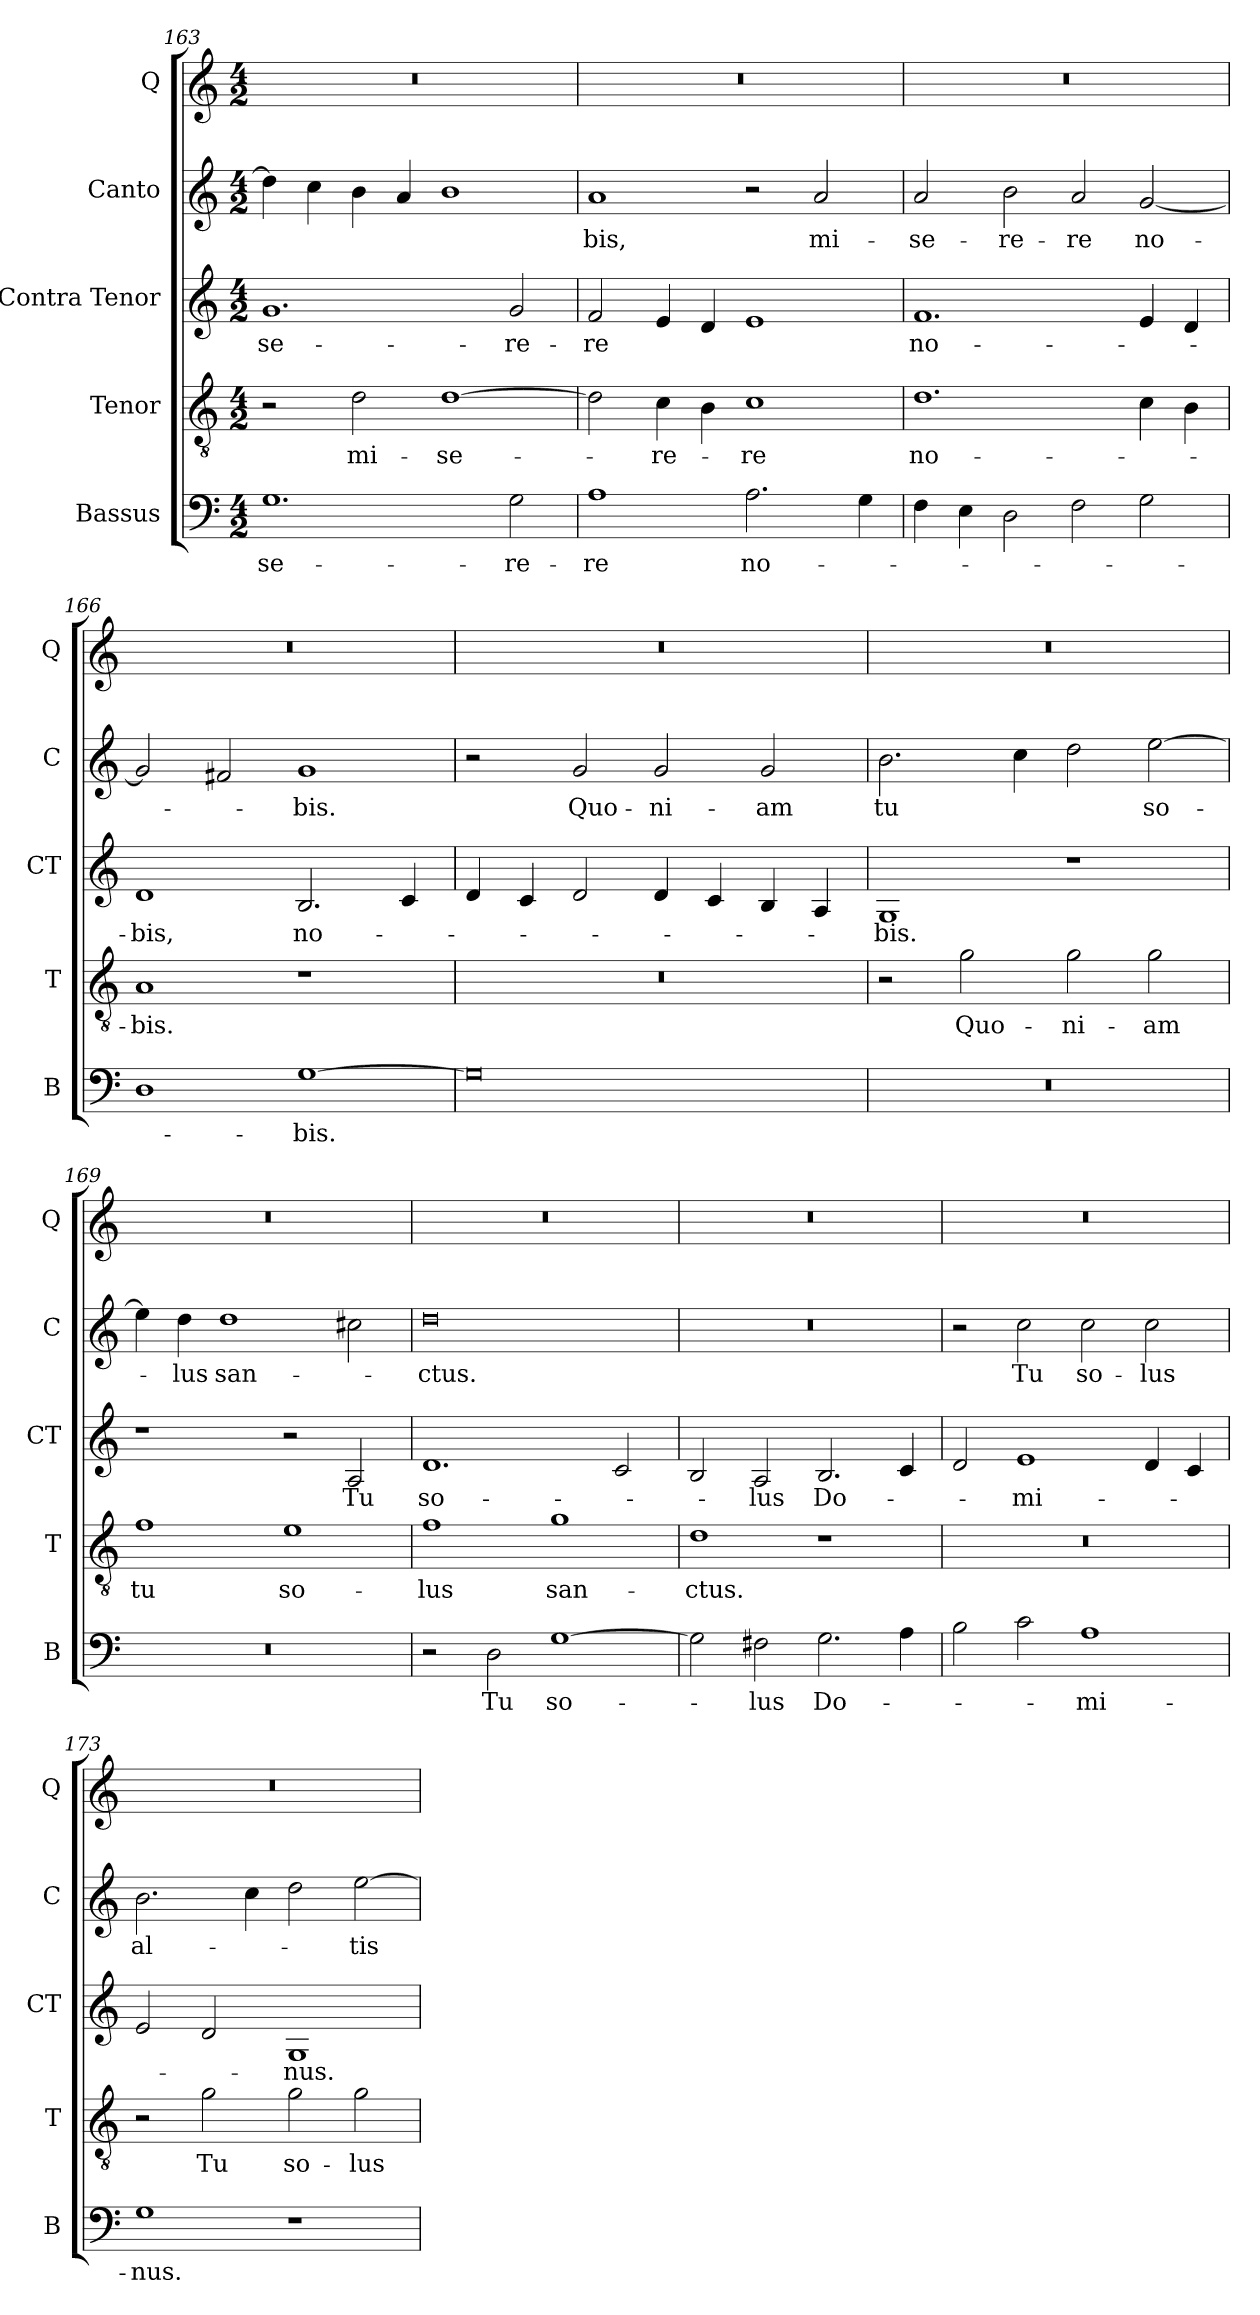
**kern	**text	**kern	**text	**kern	**text	**kern	**text	**kern
*part5	*part5	*part4	*part4	*part3	*part3	*part2	*part2	*part1
*staff5	*staff5	*staff4	*staff4	*staff3	*staff3	*staff2	*staff2	*staff1
*I"Bassus	*	*I"Tenor	*	*I"Contra Tenor	*	*I"Canto	*	*I"Q
*I'B	*	*I'T	*	*I'CT	*	*I'C	*	*I'Q
*clefF4	*	*clefGv2	*	*clefG2	*	*clefG2	*	*clefG2
*k[]	*	*k[]	*	*k[]	*	*k[]	*	*k[]
*C:	*	*C:	*	*C:	*	*C:	*	*C:
*M4/2	*	*M4/2	*	*M4/2	*	*M4/2	*	*M4/2
=163	=163	=163	=163	=163	=163	=163	=163	=163
!	!LO:LY:b	!	!	!	!	!	!	!
!	!	!	!	!	!LO:LY:b	!	!	!
1.G	-se-	2r	.	1.g	-se-	4dd\]	.	0r
.	.	.	.	.	.	4cc\	.	.
!	!	!	!LO:LY:b	!	!	!	!	!
.	.	2d\	mi-	.	.	4b\	.	.
.	.	.	.	.	.	4a/	.	.
!	!	!	!LO:LY:b	!	!	!	!	!
.	.	[1d	-se-	.	.	1b	.	.
!	!LO:LY:b	!	!	!	!	!	!	!
!	!	!	!	!	!LO:LY:b	!	!	!
2G\	-re-	.	.	2g/	-re-	.	.	.
=164	=164	=164	=164	=164	=164	=164	=164	=164
!	!LO:LY:b	!	!	!	!	!	!	!
!	!	!	!	!	!LO:LY:b	!	!	!
!	!	!	!	!	!	!	!LO:LY:b	!
1A	-re	2d\]	.	2f/	-re	1a	-bis,	0r
!	!	!	!LO:LY:b	!	!	!	!	!
.	.	4c\	-re-	4e/	.	.	.	.
.	.	4B\	.	4d/	.	.	.	.
!	!LO:LY:b	!	!	!	!	!	!	!
!	!	!	!LO:LY:b	!	!	!	!	!
2.A\	no-	1c	-re	1e	.	2r	.	.
!	!	!	!	!	!	!	!LO:LY:b	!
.	.	.	.	.	.	2a/	mi-	.
4G\	.	.	.	.	.	.	.	.
!!LO:LB:g=z
=165	=165	=165	=165	=165	=165	=165	=165	=165
!	!	!	!LO:LY:b	!	!	!	!	!
!	!	!	!	!	!LO:LY:b	!	!	!
!	!	!	!	!	!	!	!LO:LY:b	!
4F\	.	1.d	no-	1.f	no-	2a/	-se-	0r
4E\	.	.	.	.	.	.	.	.
!	!	!	!	!	!	!	!LO:LY:b	!
2D\	.	.	.	.	.	2b\	-re-	.
!	!	!	!	!	!	!	!LO:LY:b	!
2F\	.	.	.	.	.	2a/	-re	.
!	!	!	!	!	!	!	!LO:LY:b	!
2G\	.	4c\	.	4e/	.	[2g/	no-	.
.	.	4B\	.	4d/	.	.	.	.
=166	=166	=166	=166	=166	=166	=166	=166	=166
!	!	!	!LO:LY:b	!	!	!	!	!
!	!	!	!	!	!LO:LY:b	!	!	!
1D	.	1A	-bis.	1d	-bis,	2g/]	.	0r
.	.	.	.	.	.	2f#X/	.	.
!	!LO:LY:b	!	!	!	!	!	!	!
!	!	!	!	!	!LO:LY:b	!	!	!
!	!	!	!	!	!	!	!LO:LY:b	!
[1G	-bis.	1r	.	2.B/	no-	1g	-bis.	.
.	.	.	.	4c/	.	.	.	.
=167	=167	=167	=167	=167	=167	=167	=167	=167
0G]	.	0r	.	4d/	.	2r	.	0r
.	.	.	.	4c/	.	.	.	.
!	!	!	!	!	!	!	!LO:LY:b	!
.	.	.	.	2d/	.	2g/	Quo-	.
!	!	!	!	!	!	!	!LO:LY:b	!
.	.	.	.	4d/	.	2g/	-ni-	.
.	.	.	.	4c/	.	.	.	.
!	!	!	!	!	!	!	!LO:LY:b	!
.	.	.	.	4B/	.	2g/	-am	.
.	.	.	.	4A/	.	.	.	.
=168	=168	=168	=168	=168	=168	=168	=168	=168
!	!	!	!	!	!LO:LY:b	!	!	!
!	!	!	!	!	!	!	!LO:LY:b	!
0r	.	2r	.	1G	-bis.	2.b\	tu	0r
!	!	!	!LO:LY:b	!	!	!	!	!
.	.	2g\	Quo-	.	.	.	.	.
.	.	.	.	.	.	4cc\	.	.
!	!	!	!LO:LY:b	!	!	!	!	!
.	.	2g\	-ni-	1r	.	2dd\	.	.
!	!	!	!LO:LY:b	!	!	!	!	!
!	!	!	!	!	!	!	!LO:LY:b	!
.	.	2g\	-am	.	.	[2ee\	so-	.
=169	=169	=169	=169	=169	=169	=169	=169	=169
!	!	!	!LO:LY:b	!	!	!	!	!
0r	.	1f	tu	1r	.	4ee\]	.	0r
!	!	!	!	!	!	!	!LO:LY:b	!
.	.	.	.	.	.	4dd\	-lus	.
!	!	!	!	!	!	!	!LO:LY:b	!
.	.	.	.	.	.	1dd	san-	.
!	!	!	!LO:LY:b	!	!	!	!	!
.	.	1e	so-	2r	.	.	.	.
!	!	!	!	!	!LO:LY:b	!	!	!
.	.	.	.	2A/	Tu	2cc#X\	.	.
!!LO:LB:g=z
=170	=170	=170	=170	=170	=170	=170	=170	=170
!	!	!	!LO:LY:b	!	!	!	!	!
!	!	!	!	!	!LO:LY:b	!	!	!
!	!	!	!	!	!	!	!LO:LY:b	!
2r	.	1f	-lus	1.d	so-	0dd	-ctus.	0r
!	!LO:LY:b	!	!	!	!	!	!	!
2D\	Tu	.	.	.	.	.	.	.
!	!LO:LY:b	!	!	!	!	!	!	!
!	!	!	!LO:LY:b	!	!	!	!	!
[1G	so-	1g	san-	.	.	.	.	.
.	.	.	.	2c/	.	.	.	.
=171	=171	=171	=171	=171	=171	=171	=171	=171
!	!	!	!LO:LY:b	!	!	!	!	!
2G\]	.	1d	-ctus.	2B/	.	0r	.	0r
!	!LO:LY:b	!	!	!	!	!	!	!
!	!	!	!	!	!LO:LY:b	!	!	!
2F#X\	-lus	.	.	2A/	-lus	.	.	.
!	!LO:LY:b	!	!	!	!	!	!	!
!	!	!	!	!	!LO:LY:b	!	!	!
2.G\	Do-	1r	.	2.B/	Do-	.	.	.
4A\	.	.	.	4c/	.	.	.	.
=172	=172	=172	=172	=172	=172	=172	=172	=172
2B\	.	0r	.	2d/	.	2r	.	0r
!	!	!	!	!	!LO:LY:b	!	!	!
!	!	!	!	!	!	!	!LO:LY:b	!
2c\	.	.	.	1e	-mi-	2cc\	Tu	.
!	!LO:LY:b	!	!	!	!	!	!	!
!	!	!	!	!	!	!	!LO:LY:b	!
1A	-mi-	.	.	.	.	2cc\	so-	.
!	!	!	!	!	!	!	!LO:LY:b	!
.	.	.	.	4d/	.	2cc\	-lus	.
.	.	.	.	4c/	.	.	.	.
=173	=173	=173	=173	=173	=173	=173	=173	=173
!	!LO:LY:b	!	!	!	!	!	!	!
!	!	!	!	!	!	!	!LO:LY:b	!
1G	-nus.	2r	.	2e/	.	2.b\	al-	0r
!	!	!	!LO:LY:b	!	!	!	!	!
.	.	2g\	Tu	2d/	.	.	.	.
.	.	.	.	.	.	4cc\	.	.
!	!	!	!LO:LY:b	!	!	!	!	!
!	!	!	!	!	!LO:LY:b	!	!	!
1r	.	2g\	so-	1G	-nus.	2dd\	.	.
!	!	!	!LO:LY:b	!	!	!	!	!
!	!	!	!	!	!	!	!LO:LY:b	!
.	.	2g\	-lus	.	.	[2ee\	-tis-	.
=	=	=	=	=	=	=	=	=
*-	*-	*-	*-	*-	*-	*-	*-	*-
